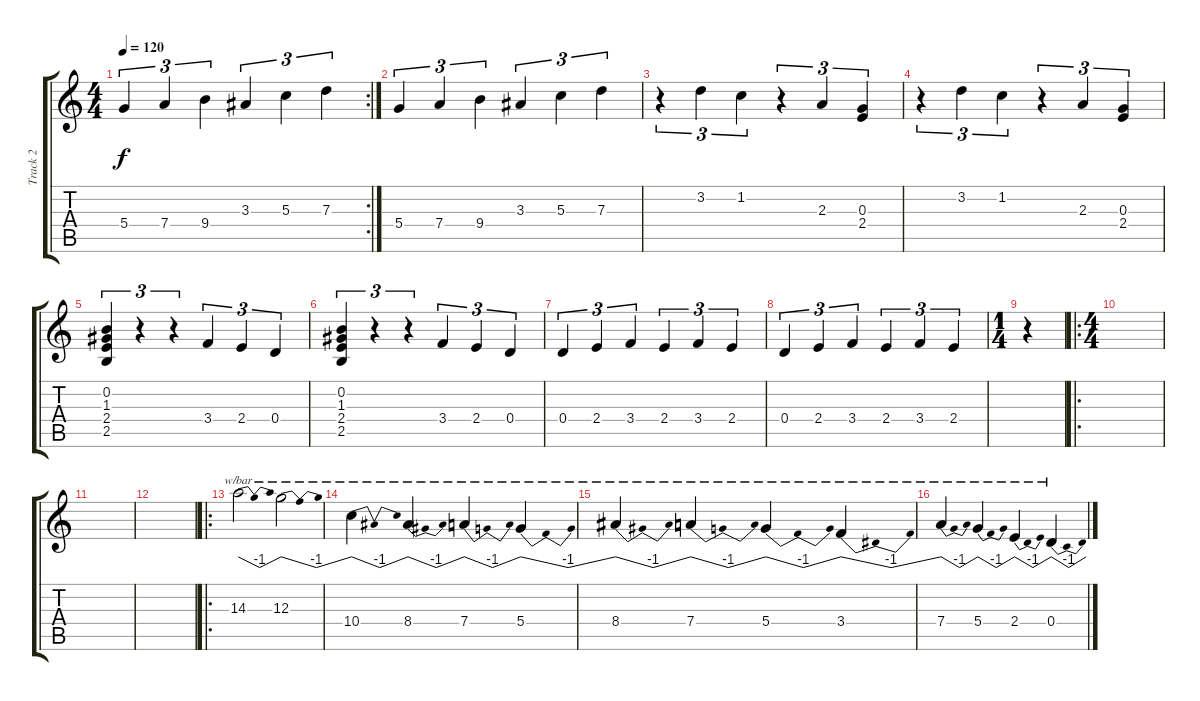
\track ("Track 2" "Track 2") {instrument overdrivenguitar}
\staff {score tabs}
\tuning (E4 B3 G3 D3 A2 E2) {hide}
\rc 2
\ts (4 4)
\tempo 120
\clef g2
\ks c
5.4.4{tu (3 2) dy f} 7.4.4{tu (3 2)} 9.4.4{tu (3 2)} 3.3.4{tu (3 2)} 5.3.4{tu (3 2)} 7.3.4{tu (3 2)} |
5.4.4{tu (3 2)} 7.4.4{tu (3 2)} 9.4.4{tu (3 2)} 3.3.4{tu (3 2)} 5.3.4{tu (3 2)} 7.3.4{tu (3 2)} |
r.4{tu (3 2)} 3.2.4{tu (3 2)} 1.2.4{tu (3 2)} r.4{tu (3 2)} 2.3.4{tu (3 2)} (0.3 2.4).4{tu (3 2)} |
r.4{tu (3 2)} 3.2.4{tu (3 2)} 1.2.4{tu (3 2)} r.4{tu (3 2)} 2.3.4{tu (3 2)} (0.3 2.4).4{tu (3 2)} |
(0.2 1.3 2.4 2.5).4{tu (3 2)} r.4{tu (3 2)} r.4{tu (3 2)} 3.4.4{tu (3 2)} 2.4.4{tu (3 2)} 0.4.4{tu (3 2)} |
(0.2 1.3 2.4 2.5).4{tu (3 2)} r.4{tu (3 2)} r.4{tu (3 2)} 3.4.4{tu (3 2)} 2.4.4{tu (3 2)} 0.4.4{tu (3 2)} |
0.4.4{tu (3 2)} 2.4.4{tu (3 2)} 3.4.4{tu (3 2)} 2.4.4{tu (3 2)} 3.4.4{tu (3 2)} 2.4.4{tu (3 2)} |
0.4.4{tu (3 2)} 2.4.4{tu (3 2)} 3.4.4{tu (3 2)} 2.4.4{tu (3 2)} 3.4.4{tu (3 2)} 2.4.4{tu (3 2)} |
\ts (1 4)
r.4 |
\ro
\ts (4 4)
|
|
|
\ro
14.3.2{tbe (dip default 0 0 30 -4 60 0)} 12.3.2{tbe (dip default 0 0 30 -4 60 0)} |
10.4.4{tbe (dip default 0 0 30 -4 60 0)} 8.4.4{tbe (dip default 0 0 30 -4 60 0)} 7.4.4{tbe (dip default 0 0 30 -4 60 0)} 5.4.4{tbe (dip default 0 0 30 -4 60 0)} |
8.4.4{tbe (dip default 0 0 30 -4 60 0)} 7.4.4{tbe (dip default 0 0 30 -4 60 0)} 5.4.4{tbe (dip default 0 0 30 -4 60 0)} 3.4.4{tbe (dip default 0 0 30 -4 60 0)} |
7.4.4{tbe (dip default 0 0 30 -4 60 0)} 5.4.4{tbe (dip default 0 0 30 -4 60 0)} 2.4.4{tbe (dip default 0 0 30 -4 60 0)} 0.4.4{tbe (dip default 0 0 30 -4 60 0)}
